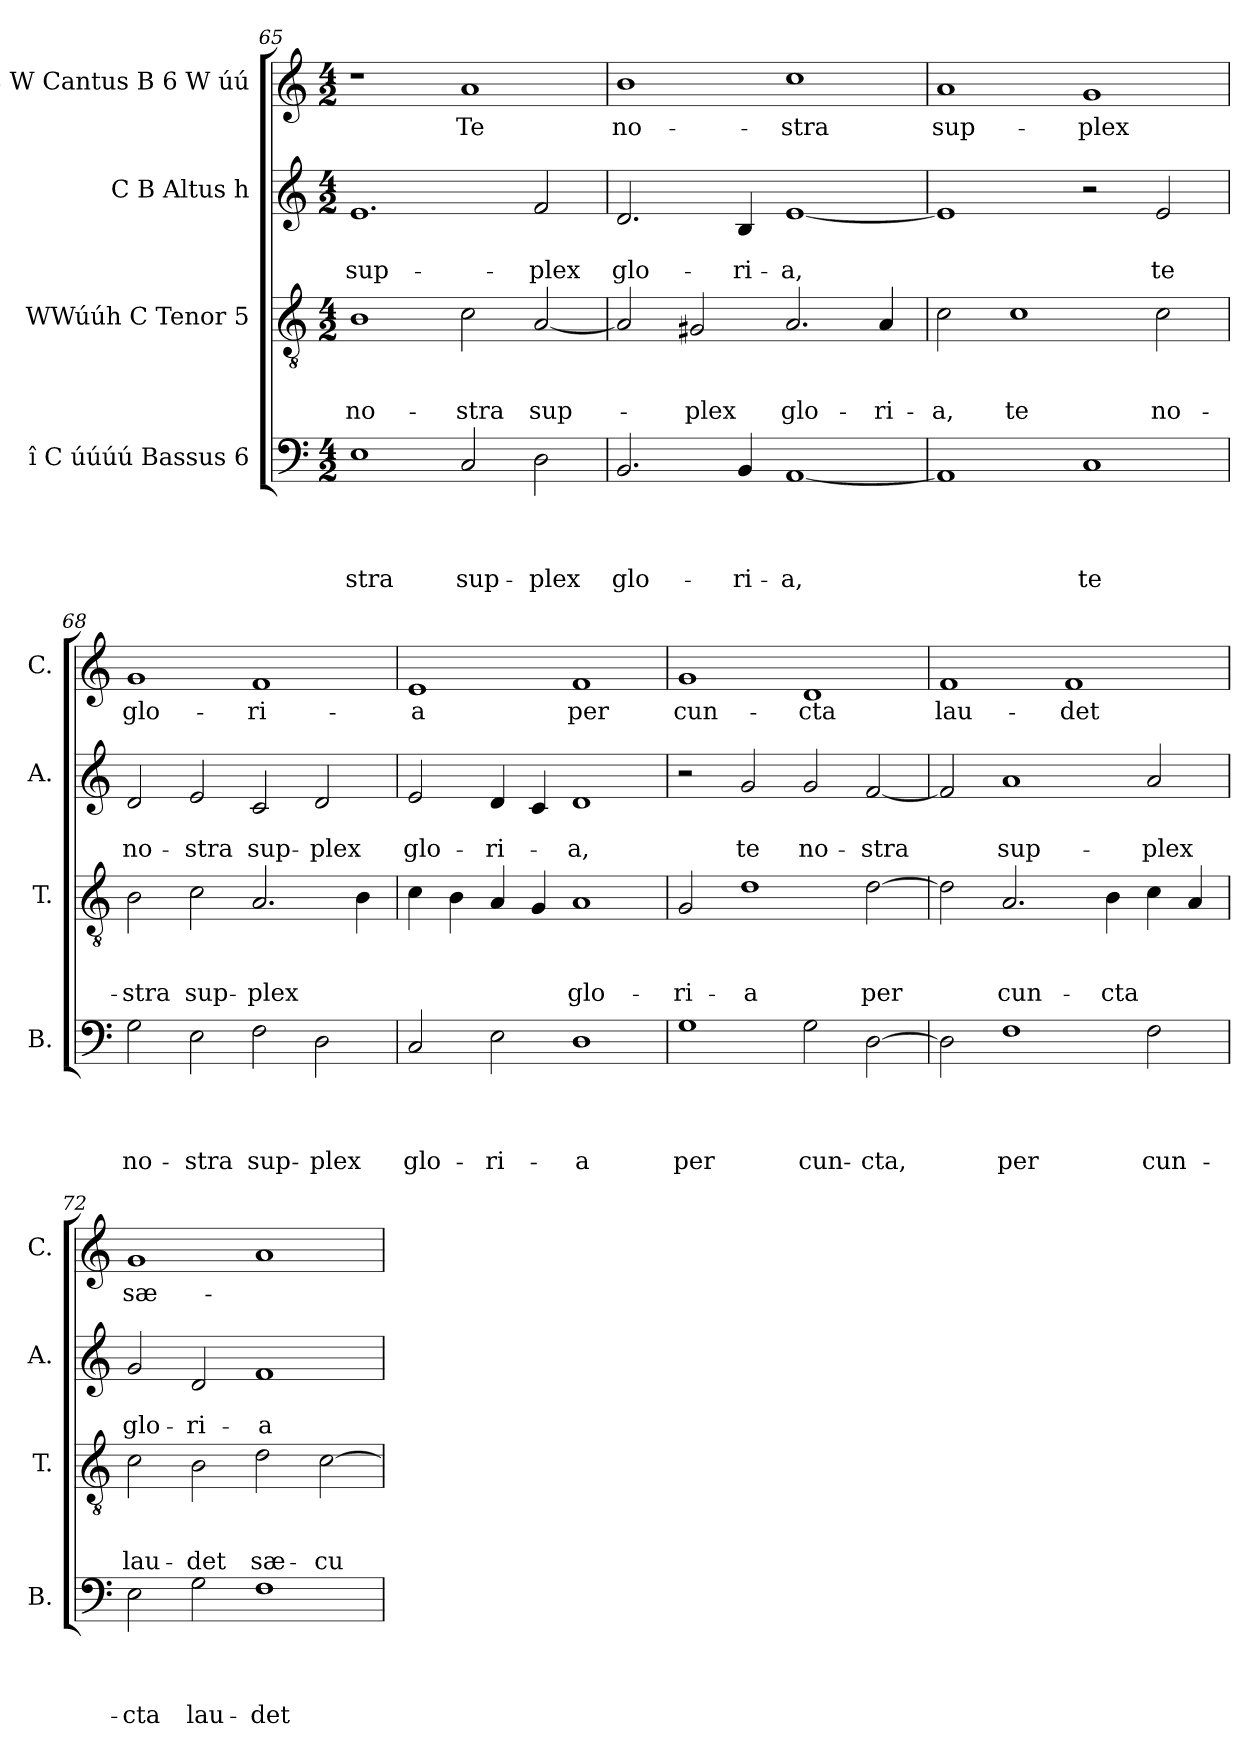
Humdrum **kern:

**kern	**text	**text	**text	**text	**kern	**text	**text	**text	**kern	**text	**text	**kern	**text
*part4	*part4	*part4	*part4	*part4	*part3	*part3	*part3	*part3	*part2	*part2	*part2	*part1	*part1
*staff4	*staff4	*staff4	*staff4	*staff4	*staff3	*staff3	*staff3	*staff3	*staff2	*staff2	*staff2	*staff1	*staff1
*I"î C úúúú Bassus 6	*	*	*	*	*I"WWúúh C Tenor 5	*	*	*	*I"C B Altus h	*	*	*I"C W Cantus B 6 W úú	*
*I'B.	*	*	*	*	*I'T.	*	*	*	*I'A.	*	*	*I'C.	*
*clefF4	*	*	*	*	*clefGv2	*	*	*	*clefG2	*	*	*clefG2	*
*k[]	*	*	*	*	*k[]	*	*	*	*k[]	*	*	*k[]	*
*C:	*	*	*	*	*C:	*	*	*	*C:	*	*	*C:	*
*M4/2	*	*	*	*	*M4/2	*	*	*	*M4/2	*	*	*M4/2	*
=65	=65	=65	=65	=65	=65	=65	=65	=65	=65	=65	=65	=65	=65
!	!	!	!	!LO:LY:b	!	!	!	!LO:LY:b	!	!	!LO:LY:b	!	!
1E	.	.	.	-stra	1B	.	.	no-	1.e	.	sup-	1r	.
!	!	!	!	!LO:LY:b	!	!	!	!LO:LY:b	!	!	!	!	!LO:LY:b
2C/	.	.	.	sup-	2c\	.	.	-stra	.	.	.	1a	Te
!	!	!	!	!LO:LY:b	!	!	!	!LO:LY:b	!	!	!LO:LY:b	!	!
2D\	.	.	.	-plex	[<2A/	.	.	sup-	2f/	.	-plex	.	.
=66	=66	=66	=66	=66	=66	=66	=66	=66	=66	=66	=66	=66	=66
!	!	!	!	!LO:LY:b	!	!	!	!	!	!	!LO:LY:b	!	!LO:LY:b
2.BB/	.	.	.	glo-	2A/]	.	.	.	2.d/	.	glo-	1b	no-
!	!	!	!	!	!	!	!	!LO:LY:b	!	!	!	!	!
.	.	.	.	.	2G#X/	.	.	-plex	.	.	.	.	.
!	!	!	!	!LO:LY:b	!	!	!	!	!	!	!LO:LY:b	!	!
4BB/	.	.	.	-ri-	.	.	.	.	4B/	.	-ri-	.	.
!	!	!	!	!LO:LY:b	!	!	!	!LO:LY:b	!	!	!LO:LY:b	!	!LO:LY:b
[>1AA	.	.	.	-a,	2.A/	.	.	glo-	[>1e	.	-a,	1cc	-stra
!	!	!	!	!	!	!	!	!LO:LY:b	!	!	!	!	!
.	.	.	.	.	4A/	.	.	-ri-	.	.	.	.	.
!!LO:PB:g=z
=67	=67	=67	=67	=67	=67	=67	=67	=67	=67	=67	=67	=67	=67
!	!	!	!	!	!	!	!	!LO:LY:b	!	!	!	!	!LO:LY:b
1AA]	.	.	.	.	2c\	.	.	-a,	1e]	.	.	1a	sup-
!	!	!	!	!	!	!	!	!LO:LY:b	!	!	!	!	!
.	.	.	.	.	1c	.	.	te	.	.	.	.	.
!	!	!	!	!LO:LY:b	!	!	!	!	!	!	!	!	!LO:LY:b
1C	.	.	.	te	.	.	.	.	2r	.	.	1g	-plex
!	!	!	!	!	!	!	!	!LO:LY:b	!	!	!LO:LY:b	!	!
.	.	.	.	.	2c\	.	.	no-	2e/	.	te	.	.
=68	=68	=68	=68	=68	=68	=68	=68	=68	=68	=68	=68	=68	=68
!	!	!	!	!LO:LY:b	!	!	!	!LO:LY:b	!	!	!LO:LY:b	!	!LO:LY:b
2G\	.	.	.	no-	2B\	.	.	-stra	2d/	.	no-	1g	glo-
!	!	!	!	!LO:LY:b	!	!	!	!LO:LY:b	!	!	!LO:LY:b	!	!
2E\	.	.	.	-stra	2c\	.	.	sup-	2e/	.	-stra	.	.
!	!	!	!	!LO:LY:b	!	!	!	!LO:LY:b	!	!	!LO:LY:b	!	!LO:LY:b
2F\	.	.	.	sup-	2.A/	.	.	-plex	2c/	.	sup-	1f	-ri-
!	!	!	!	!LO:LY:b	!	!	!	!	!	!	!LO:LY:b	!	!
2D\	.	.	.	-plex	.	.	.	.	2d/	.	-plex	.	.
.	.	.	.	.	4B\	.	.	.	.	.	.	.	.
=69	=69	=69	=69	=69	=69	=69	=69	=69	=69	=69	=69	=69	=69
!	!	!	!	!LO:LY:b	!	!	!	!	!	!	!LO:LY:b	!	!LO:LY:b:rj
2C/	.	.	.	glo-	4c\	.	.	.	2e/	.	glo-	1e	-a
.	.	.	.	.	4B\	.	.	.	.	.	.	.	.
!	!	!	!	!LO:LY:b	!	!	!	!	!	!	!LO:LY:b	!	!
2E\	.	.	.	-ri-	4A/	.	.	.	4d/	.	-ri-	.	.
.	.	.	.	.	4G/	.	.	.	4c/	.	.	.	.
!	!	!	!	!LO:LY:b:rj	!	!	!	!LO:LY:b	!	!	!LO:LY:b	!	!LO:LY:b
1D	.	.	.	-a	1A	.	.	glo-	1d	.	-a,	1f	per
=70	=70	=70	=70	=70	=70	=70	=70	=70	=70	=70	=70	=70	=70
!	!	!	!	!LO:LY:b	!	!	!	!LO:LY:b	!	!	!	!	!LO:LY:b
1G	.	.	.	per	2G/	.	.	-ri-	2r	.	.	1g	cun-
!	!	!	!	!	!	!	!	!LO:LY:b:rj	!	!	!LO:LY:b	!	!
.	.	.	.	.	1d	.	.	-a	2g/	.	te	.	.
!	!	!	!	!LO:LY:b	!	!	!	!	!	!	!LO:LY:b	!	!LO:LY:b
2G\	.	.	.	cun-	.	.	.	.	2g/	.	no-	1d	-cta
!	!	!	!	!LO:LY:b	!	!	!	!LO:LY:b	!	!	!LO:LY:b	!	!
[>2D\	.	.	.	-cta,	[>2d\	.	.	per	[<2f/	.	-stra	.	.
=71	=71	=71	=71	=71	=71	=71	=71	=71	=71	=71	=71	=71	=71
!	!	!	!	!	!	!	!	!	!	!	!	!	!LO:LY:b
2D\]	.	.	.	.	2d\]	.	.	.	2f/]	.	.	1f	lau-
!	!	!	!	!LO:LY:b	!	!	!	!LO:LY:b	!	!	!LO:LY:b	!	!
1F	.	.	.	per	2.A/	.	.	cun-	1a	.	sup-	.	.
!	!	!	!	!	!	!	!	!	!	!	!	!	!LO:LY:b
.	.	.	.	.	.	.	.	.	.	.	.	1f	-det
!	!	!	!	!	!	!	!	!LO:LY:b	!	!	!	!	!
.	.	.	.	.	4B\	.	.	-cta	.	.	.	.	.
!	!	!	!	!LO:LY:b	!	!	!	!	!	!	!LO:LY:b	!	!
2F\	.	.	.	cun-	4c\	.	.	.	2a/	.	-plex	.	.
.	.	.	.	.	4A/	.	.	.	.	.	.	.	.
!!LO:LB:g=z
=72	=72	=72	=72	=72	=72	=72	=72	=72	=72	=72	=72	=72	=72
!	!	!	!	!LO:LY:b	!	!	!	!LO:LY:b	!	!	!LO:LY:b	!	!LO:LY:b
2E\	.	.	.	-cta	2c\	.	.	lau-	2g/	.	glo-	1g	sæ-
!	!	!	!	!LO:LY:b	!	!	!	!LO:LY:b	!	!	!LO:LY:b	!	!
2G\	.	.	.	lau-	2B\	.	.	-det	2d/	.	-ri-	.	.
!	!	!	!	!LO:LY:b	!	!	!	!LO:LY:b	!	!	!LO:LY:b:rj	!	!
1F	.	.	.	-det	2d\	.	.	sæ-	1f	.	-a	1a	.
!	!	!	!	!	!	!	!	!LO:LY:b	!	!	!	!	!
.	.	.	.	.	[>2c\	.	.	-cu-	.	.	.	.	.
=	=	=	=	=	=	=	=	=	=	=	=	=	=
*-	*-	*-	*-	*-	*-	*-	*-	*-	*-	*-	*-	*-	*-
